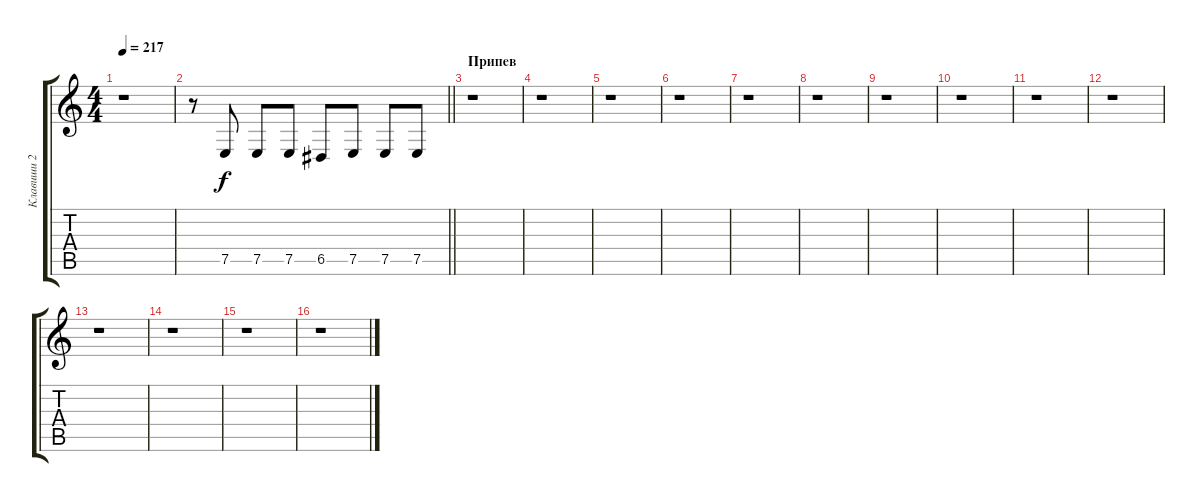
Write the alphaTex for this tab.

\track ("Клавиши 2" "Клавиши 2") {instrument tuba}
\staff {score tabs}
\tuning (E4 B3 G3 D3 A2 E2) {hide}
\ts (4 4)
\tempo 217
\clef g2
\ks c
r.1{dy f} |
\barLineRight lightlight
r.8 7.5.8 7.5.8 7.5.8 6.5.8 7.5.8 7.5.8 7.5.8 |
\section ("" "Припев")
r.1 |
r.1 |
r.1 |
r.1 |
r.1 |
r.1 |
r.1 |
r.1 |
r.1 |
r.1 |
r.1 |
r.1 |
r.1 |
r.1
